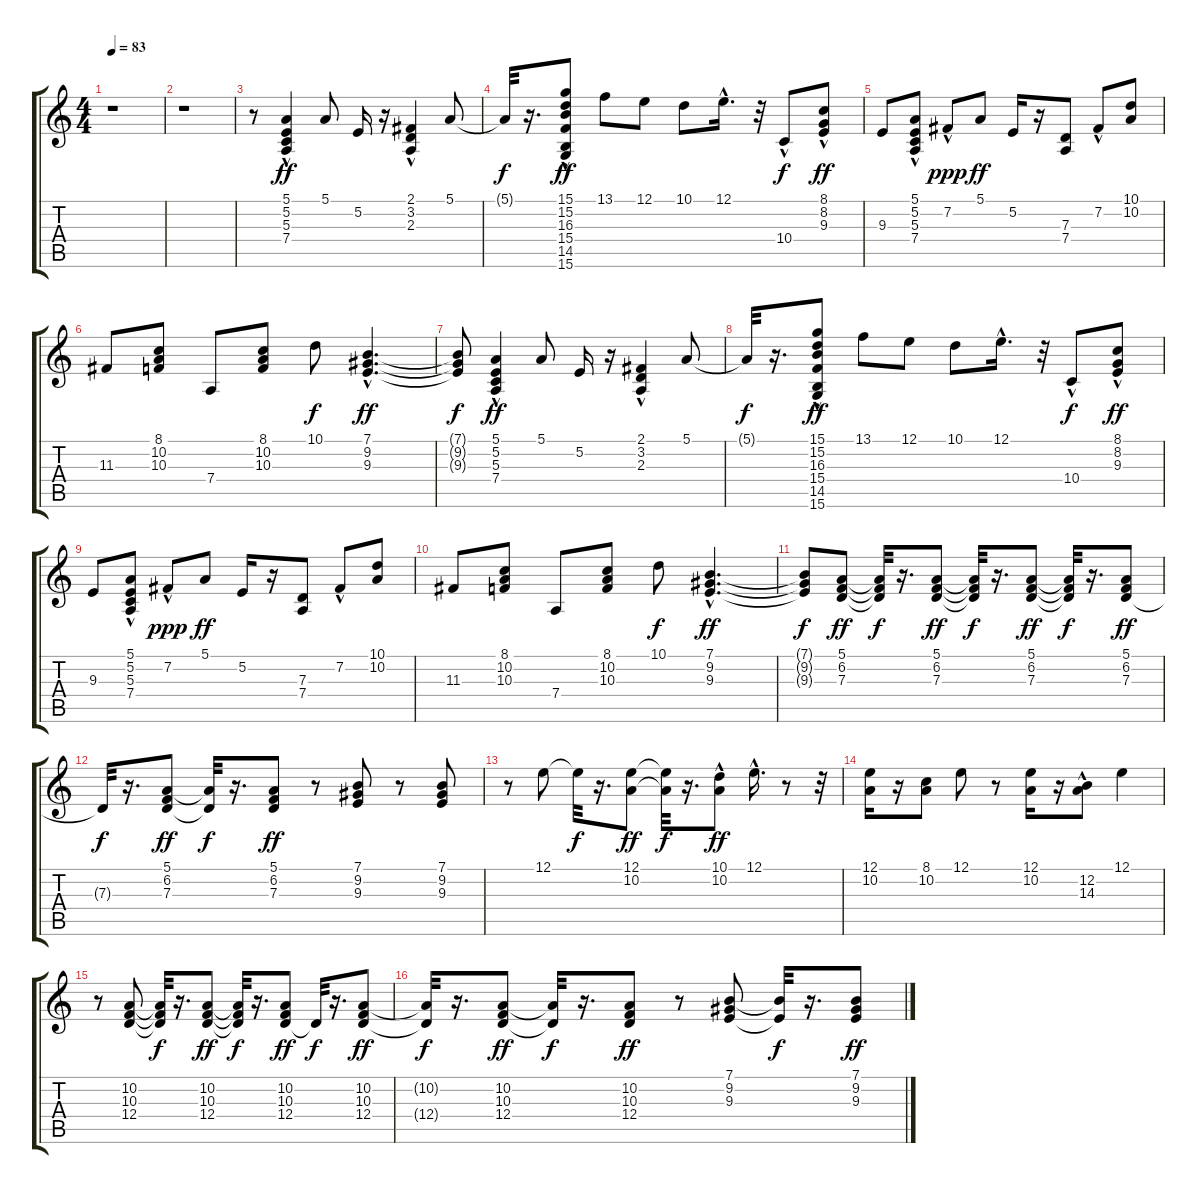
\track "" {instrument acousticgrandpiano}
\staff {score tabs}
\tuning (E4 B3 G3 D3 A2 E2) {hide}
\ts (4 4)
\tempo 83
\clef g2
\ks c
r.1{dy ff} |
r.1 |
r.8 (5.1{hac} 5.2{hac} 5.3{hac} 7.4{hac}).4 5.1.8 5.2.16 r.16 (2.1{hac} 3.2{hac} 2.3{hac}).4 5.1.8 |
5.1{t}.32{dy f} r.16{d} (15.1 15.2 16.3 15.4{hac} 14.5{hac} 15.6{hac}).8{dy ff} 13.1.8 12.1.8 10.1.8 12.1{hac}.16{d} r.32 10.4{hac}.8{dy f} (8.1 8.2 9.3{hac}).8{dy ff} |
9.3.8 (5.1{hac} 5.2{hac} 5.3{hac} 7.4{hac}).8 7.2{hac}.8{dy ppp} 5.1.8{dy ff} 5.2.16 r.16 (7.3 7.4).8 7.2{hac}.8 (10.1 10.2).8 |
11.3.8 (8.1 10.2 10.3).8 7.4.8 (8.1 10.2 10.3).8 10.1.8{dy f} (7.1{hac} 9.2{hac} 9.3{hac}).4{d dy ff} |
(7.1{t} 9.2{t} 9.3{t}).8{dy f} (5.1{hac} 5.2{hac} 5.3{hac} 7.4{hac}).4{dy ff} 5.1.8 5.2.16 r.16 (2.1{hac} 3.2{hac} 2.3{hac}).4 5.1.8 |
5.1{t}.32{dy f} r.16{d} (15.1 15.2 16.3 15.4{hac} 14.5{hac} 15.6{hac}).8{dy ff} 13.1.8 12.1.8 10.1.8 12.1{hac}.16{d} r.32 10.4{hac}.8{dy f} (8.1 8.2 9.3{hac}).8{dy ff} |
9.3.8 (5.1{hac} 5.2{hac} 5.3{hac} 7.4{hac}).8 7.2{hac}.8{dy ppp} 5.1.8{dy ff} 5.2.16 r.16 (7.3 7.4).8 7.2{hac}.8 (10.1 10.2).8 |
11.3.8 (8.1 10.2 10.3).8 7.4.8 (8.1 10.2 10.3).8 10.1.8{dy f} (7.1{hac} 9.2{hac} 9.3{hac}).4{d dy ff} |
(7.1{t} 9.2{t} 9.3{t}).8{dy f} (5.1 6.2 7.3).8{dy ff} (5.1{t} 6.2{t} 7.3{t}).32{dy f} r.16{d} (5.1 6.2 7.3).8{dy ff} (5.1{t} 6.2{t} 7.3{t}).32{dy f} r.16{d} (5.1 6.2 7.3).8{dy ff} (5.1{t} 6.2{t} 7.3{t}).32{dy f} r.16{d} (5.1 6.2 7.3).8{dy ff} |
7.3{t}.32{dy f} r.16{d} (5.1 6.2 7.3).8{dy ff} (5.1{t} 7.3{t}).32{dy f} r.16{d} (5.1 6.2 7.3).8{dy ff} r.8 (7.1 9.2 9.3).8 r.8 (7.1 9.2 9.3).8 |
r.8 12.1.8 12.1{t}.32{dy f} r.16{d} (12.1 10.2).8{dy ff} (12.1{t} 10.2{t}).32{dy f} r.16{d} (10.1 10.2{hac}).8{dy ff} 12.1{hac}.16{d} r.8 r.32 |
(12.1 10.2).16 r.16 (8.1 10.2).8 12.1.8 r.8 (12.1 10.2).16 r.16 (12.2{hac} 14.3{hac}).8 12.1.4 |
r.8 (10.2 10.3 12.4).8 (10.2{t} 10.3{t} 12.4{t}).32{dy f} r.16{d} (10.2 10.3 12.4).8{dy ff} (10.2{t} 10.3{t} 12.4{t}).32{dy f} r.16{d} (10.2 10.3 12.4).8{dy ff} 12.4{t}.32{dy f} r.16{d} (10.2 10.3 12.4).8{dy ff} |
(10.2{t} 12.4{t}).32{dy f} r.16{d} (10.2 10.3 12.4).8{dy ff} (10.2{t} 12.4{t}).32{dy f} r.16{d} (10.2 10.3 12.4).8{dy ff} r.8 (7.1 9.2 9.3).8 (7.1{t} 9.3{t}).32{dy f} r.16{d} (7.1 9.2 9.3).8{dy ff}
